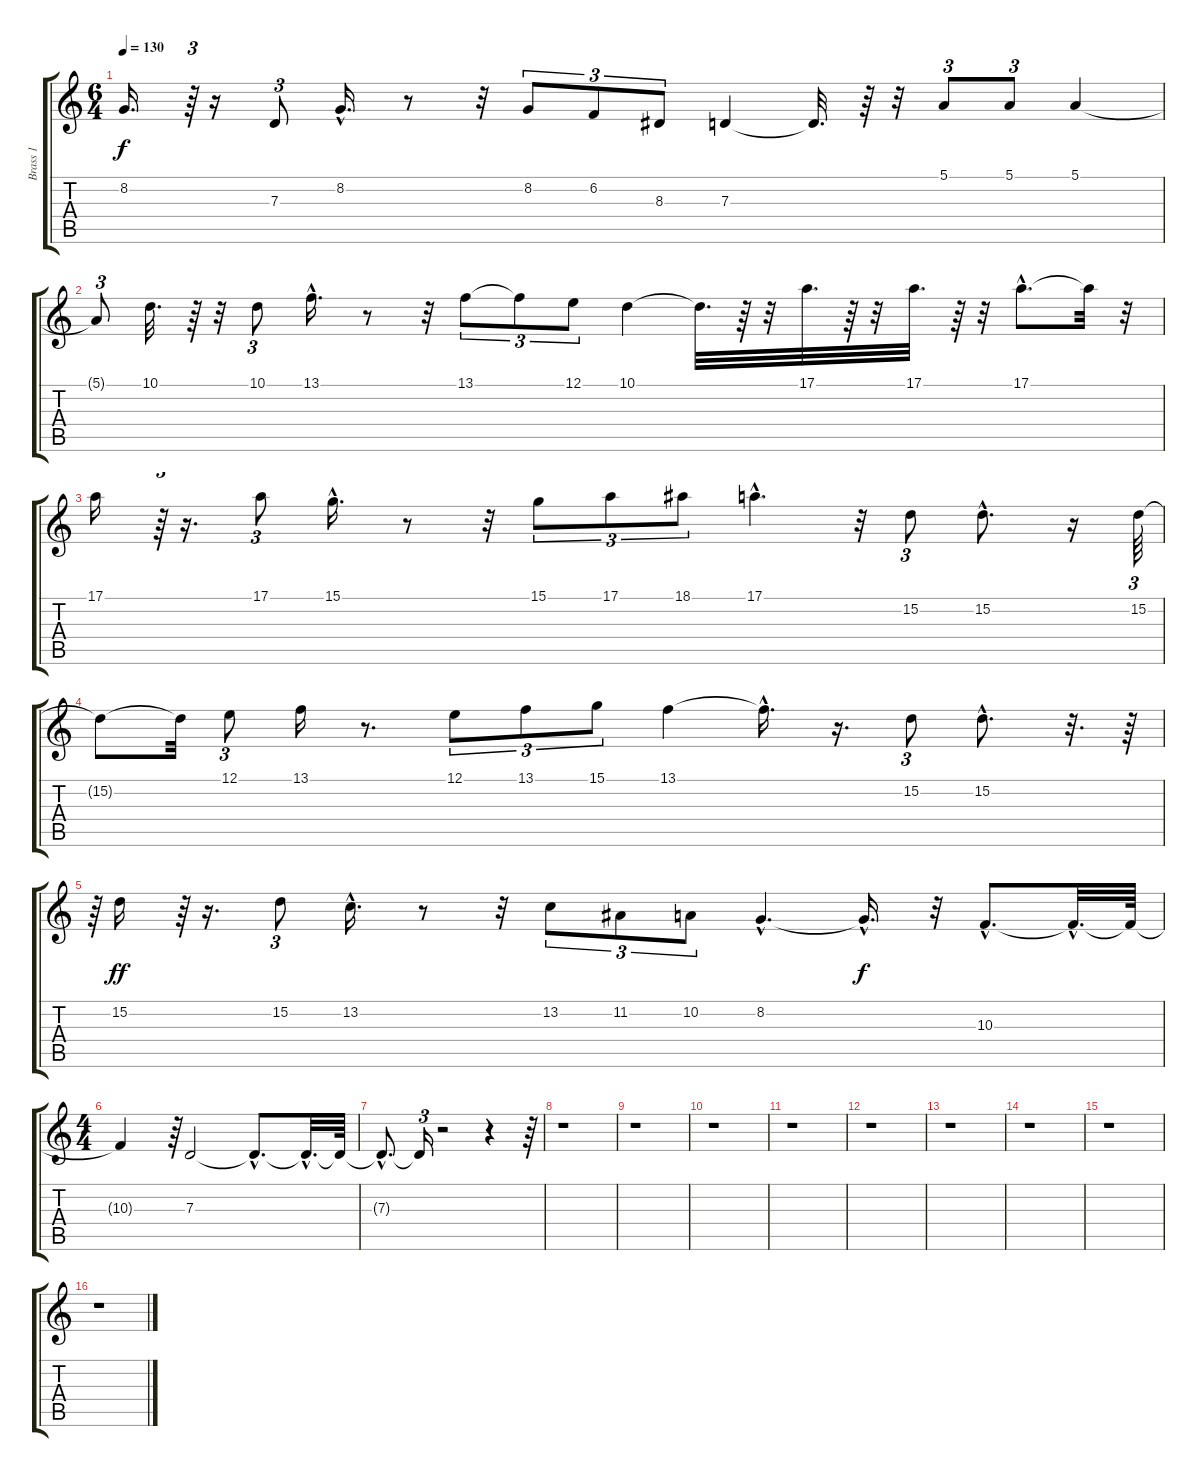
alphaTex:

\track ("Brass 1" "Brass 1") {instrument brasssection}
\staff {score tabs}
\tuning (E4 B3 G3 D3 A2 E2) {hide}
\ts (6 4)
\tempo 130
\clef g2
\ks c
8.2.16{d dy f} r.64{tu (3 2)} r.16 7.3.8{tu (3 2)} 8.2{hac}.16{d} r.8 r.32 8.2.8{tu (3 2)} 6.2.8{tu (3 2)} 8.3.8{tu (3 2)} 7.3.4 7.3{t}.32{d} r.64 r.32 5.1.8{tu (3 2)} 5.1.8{tu (3 2)} 5.1.4 |
5.1{t}.8{tu (3 2)} 10.1.32{d} r.64 r.32 10.1.8{tu (3 2)} 13.1{hac}.16{d} r.8 r.32 13.1.8{tu (3 2)} 13.1{t}.8{tu (3 2)} 12.1.8{tu (3 2)} 10.1.4 10.1{t}.32{d} r.64 r.32 17.1.32{d} r.64 r.32 17.1.32{d} r.64 r.32 17.1{hac}.8{d} 17.1{t}.32 r.32 |
17.1.16 r.64{tu (3 2)} r.16{d} 17.1.8{tu (3 2)} 15.1{hac}.16{d} r.8 r.32 15.1.8{tu (3 2)} 17.1.8{tu (3 2)} 18.1.8{tu (3 2)} 17.1{hac}.4{d} r.32 15.2.8{tu (3 2)} 15.2{hac}.8{d} r.16 15.2.64{tu (3 2)} |
15.2{t}.8 15.2{t}.32 12.1.8{tu (3 2)} 13.1.16 r.8{d} 12.1.8{tu (3 2)} 13.1.8{tu (3 2)} 15.1.8{tu (3 2)} 13.1.4 13.1{hac t}.16{d} r.16{d} 15.2.8{tu (3 2)} 15.2{hac}.8{d} r.32{d} r.64 |
r.64{tu (3 2)} 15.2.16{dy ff} r.64{tu (3 2)} r.16{d} 15.2.8{tu (3 2)} 13.2{hac}.16{d} r.8 r.32 13.2.8{tu (3 2)} 11.2.8{tu (3 2)} 10.2.8{tu (3 2)} 8.2{hac}.4{d volume 16} 8.2{hac t}.16{d dy f} r.32 10.3{hac}.8{d volume 15} 10.3{hac t}.32{d} 10.3{t}.64 |
\ts (4 4)
10.3{t}.4 r.64{tu (3 2)} 7.3.2{volume 15} 7.3{hac t}.8{d} 7.3{hac t}.32{d} 7.3{t}.64 |
7.3{hac t}.8{d} 7.3{t}.16{tu (3 2)} r.2 r.4 r.64 |
r.1 |
r.1 |
r.1 |
r.1 |
r.1 |
r.1 |
r.1 |
r.1 |
r.1
